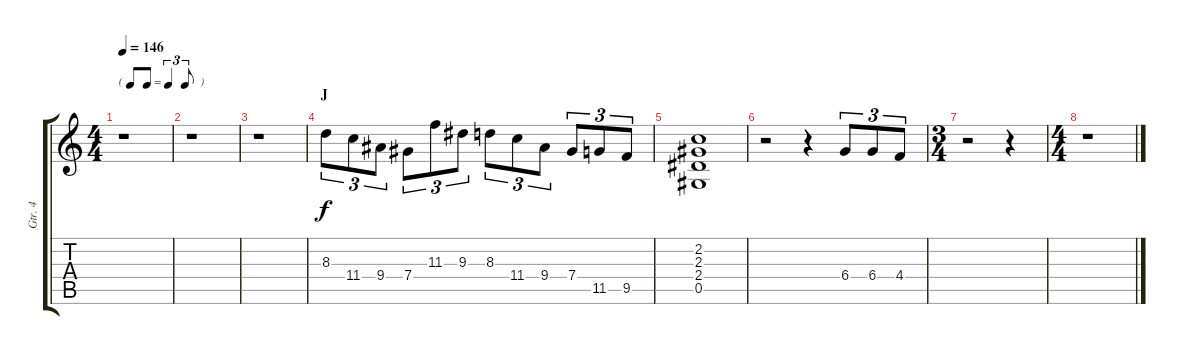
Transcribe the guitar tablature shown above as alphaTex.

\track ("Gtr. 4" "Gtr. 4") {instrument distortionguitar}
\staff {score tabs}
\tuning (Eb4 Bb3 Gb3 Db3 Ab2 Eb2) {hide}
\ts (4 4)
\tf triplet8th
\tempo 146
\clef g2
\ks c
r.1{dy f} |
r.1 |
r.1 |
\section ("" "J")
8.3.8{tu (3 2)} 11.4.8{tu (3 2)} 9.4.8{tu (3 2)} 7.4.8{tu (3 2)} 11.3.8{tu (3 2)} 9.3.8{tu (3 2)} 8.3.8{tu (3 2)} 11.4.8{tu (3 2)} 9.4.8{tu (3 2)} 7.4.8{tu (3 2)} 11.5.8{tu (3 2)} 9.5.8{tu (3 2)} |
(2.2 2.3 2.4 0.5).1 |
r.2 r.4 6.4.8{tu (3 2)} 6.4.8{tu (3 2)} 4.4.8{tu (3 2)} |
\ts (3 4)
r.2 r.4 |
\ts (4 4)
r.1
